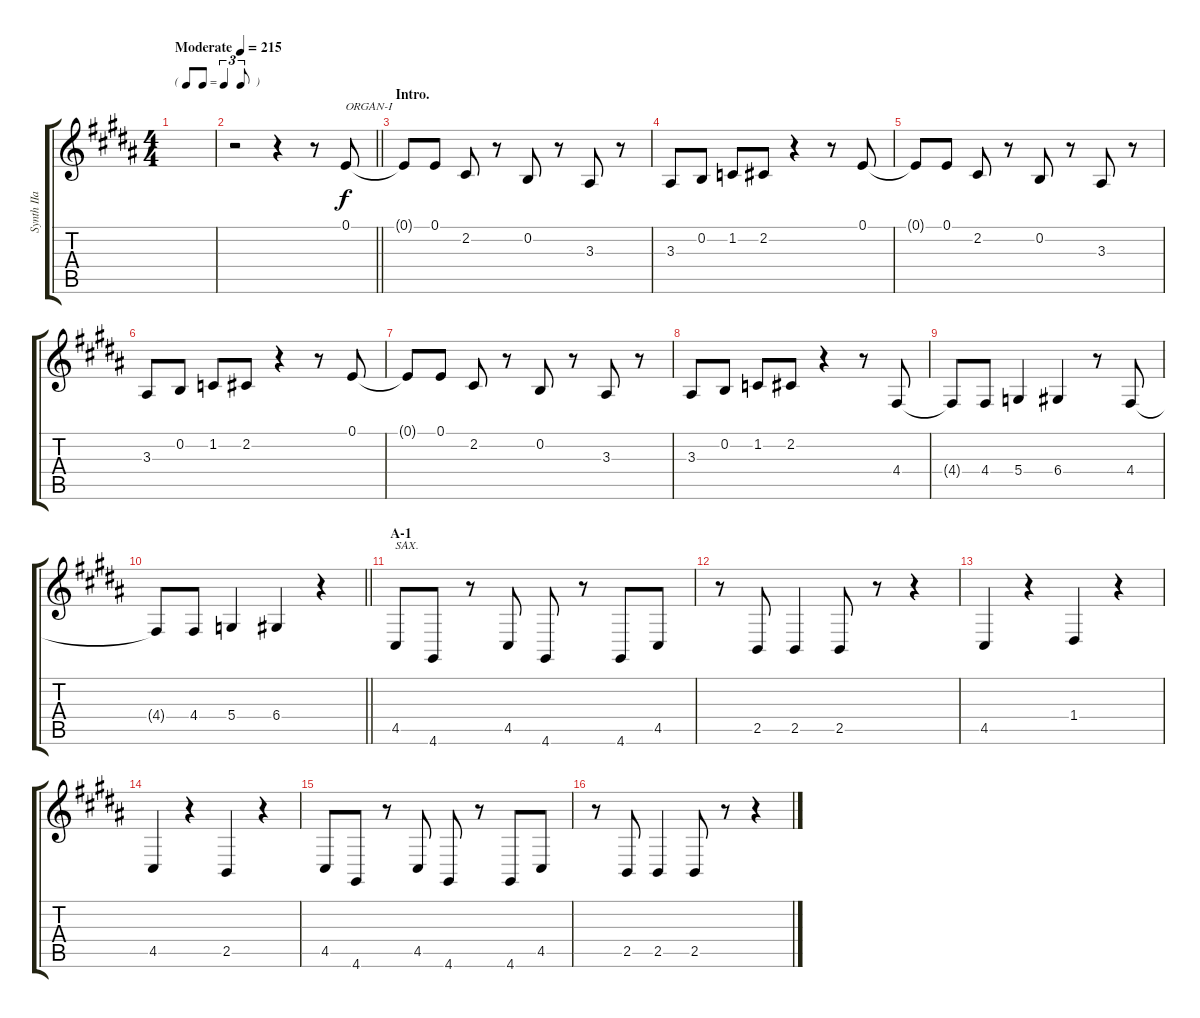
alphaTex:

\track ("Synth IIa (Kotobuki Tsumugi)" "Synth IIa ") {instrument drawbarorgan}
\staff {score tabs}
\tuning (E4 B3 G3 D3 A2 E2) {hide}
\ts (4 4)
\tf triplet8th
\tempo (215 "Moderate")
\clef g2
\ks b
|
\barLineRight lightlight
r.2 r.4 r.8 0.1.8{txt "ORGAN-I"} |
\section ("" "Intro.")
0.1{t}.8 0.1.8 2.2.8 r.8 0.2.8 r.8 3.3.8 r.8 |
3.3.8 0.2.8 1.2.8 2.2.8 r.4 r.8 0.1.8 |
0.1{t}.8 0.1.8 2.2.8 r.8 0.2.8 r.8 3.3.8 r.8 |
3.3.8 0.2.8 1.2.8 2.2.8 r.4 r.8 0.1.8 |
0.1{t}.8 0.1.8 2.2.8 r.8 0.2.8 r.8 3.3.8 r.8 |
3.3.8 0.2.8 1.2.8 2.2.8 r.4 r.8 4.4.8 |
4.4{t}.8 4.4.8 5.4.4 6.4.4 r.8 4.4.8 |
\barLineRight lightlight
4.4{t}.8 4.4.8 5.4.4 6.4.4 r.4 |
\section ("" "A-1")
4.5.8{txt "SAX." instrument tenorsax} 4.6.8 r.8 4.5.8 4.6.8 r.8 4.6.8 4.5.8 |
r.8 2.5.8 2.5.4 2.5.8 r.8 r.4 |
4.5.4 r.4 1.4.4 r.4 |
4.5.4 r.4 2.5.4 r.4 |
4.5.8 4.6.8 r.8 4.5.8 4.6.8 r.8 4.6.8 4.5.8 |
r.8 2.5.8 2.5.4 2.5.8 r.8 r.4
